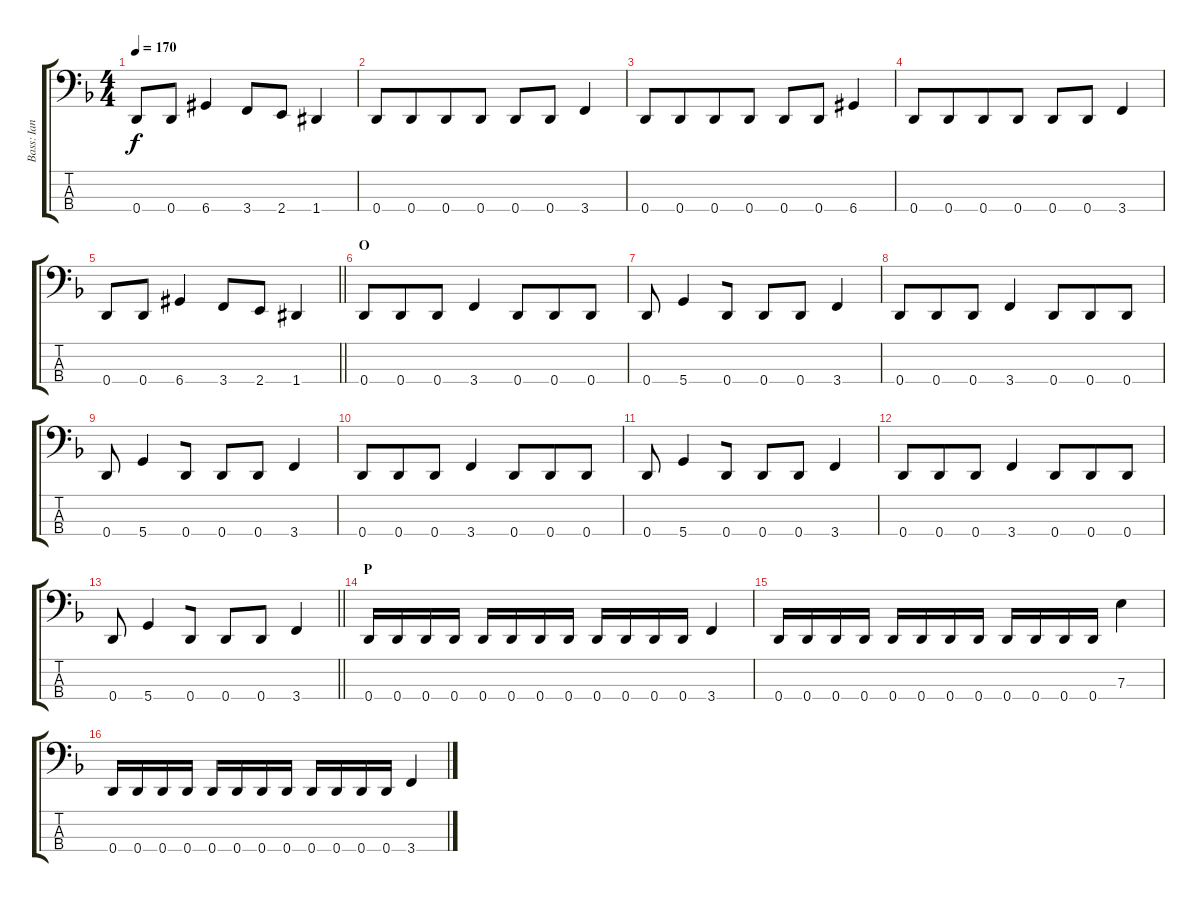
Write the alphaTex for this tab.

\track ("Bass: Ian" "Bass: Ian") {instrument electricbassfinger}
\staff {score tabs}
\tuning (G2 D2 A1 D1) {hide}
\ts (4 4)
\tempo 170
\clef f4
\ks f
0.4.8{dy f} 0.4.8{beam merge} 6.4{acc #}.4 3.4.8 2.4.8{beam merge} 1.4{acc #}.4 |
0.4.8 0.4.8{beam merge} 0.4.8 0.4.8 0.4.8 0.4.8{beam merge} 3.4.4 |
0.4.8 0.4.8{beam merge} 0.4.8 0.4.8 0.4.8 0.4.8{beam merge} 6.4{acc #}.4 |
0.4.8 0.4.8{beam merge} 0.4.8 0.4.8 0.4.8 0.4.8{beam merge} 3.4.4 |
\barLineRight lightlight
0.4.8 0.4.8{beam merge} 6.4{acc #}.4 3.4.8 2.4.8{beam merge} 1.4{acc #}.4 |
\section ("" "O")
0.4.8 0.4.8{beam merge} 0.4.8 3.4.4 0.4.8{beam merge} 0.4.8 0.4.8 |
0.4.8 5.4.4{beam merge} 0.4.8 0.4.8 0.4.8{beam merge} 3.4.4 |
0.4.8 0.4.8{beam merge} 0.4.8 3.4.4 0.4.8{beam merge} 0.4.8 0.4.8 |
0.4.8 5.4.4{beam merge} 0.4.8 0.4.8 0.4.8{beam merge} 3.4.4 |
0.4.8 0.4.8{beam merge} 0.4.8 3.4.4 0.4.8{beam merge} 0.4.8 0.4.8 |
0.4.8 5.4.4{beam merge} 0.4.8 0.4.8 0.4.8{beam merge} 3.4.4 |
0.4.8 0.4.8{beam merge} 0.4.8 3.4.4 0.4.8{beam merge} 0.4.8 0.4.8 |
\barLineRight lightlight
0.4.8 5.4.4{beam merge} 0.4.8 0.4.8 0.4.8{beam merge} 3.4.4 |
\section ("" "P")
0.4.16 0.4.16{beam merge} 0.4.16 0.4.16 0.4.16 0.4.16{beam merge} 0.4.16 0.4.16 0.4.16 0.4.16{beam merge} 0.4.16 0.4.16 3.4.4 |
0.4.16 0.4.16{beam merge} 0.4.16 0.4.16 0.4.16 0.4.16{beam merge} 0.4.16 0.4.16 0.4.16 0.4.16{beam merge} 0.4.16 0.4.16 7.3.4 |
0.4.16 0.4.16{beam merge} 0.4.16 0.4.16 0.4.16 0.4.16{beam merge} 0.4.16 0.4.16 0.4.16 0.4.16{beam merge} 0.4.16 0.4.16 3.4.4
